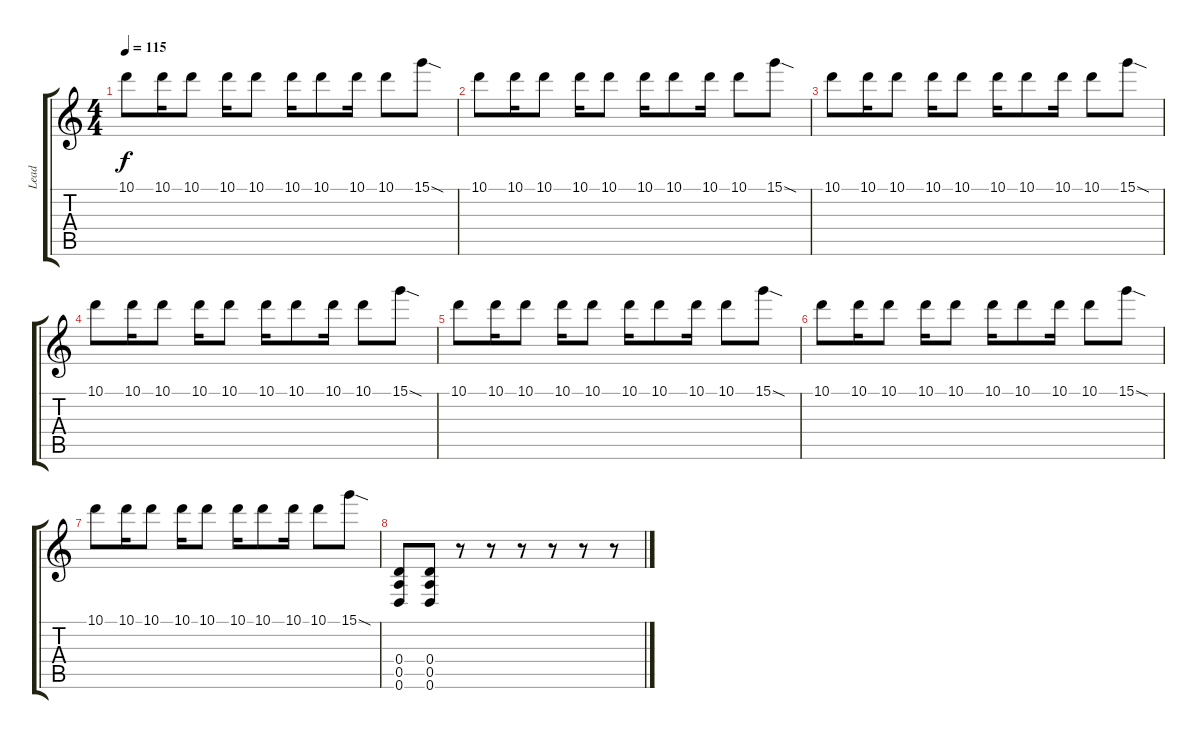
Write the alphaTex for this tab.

\track ("Lead" "Lead") {instrument distortionguitar}
\staff {score tabs}
\tuning (E4 B3 G3 D3 A2 D2) {hide}
\ts (4 4)
\tempo 115
\clef g2
\ks c
10.1.8{dy f} 10.1.16 10.1.8 10.1.16 10.1.8 10.1.16 10.1.8 10.1.16 10.1.8 15.1{sod}.8 |
10.1.8 10.1.16 10.1.8 10.1.16 10.1.8 10.1.16 10.1.8 10.1.16 10.1.8 15.1{sod}.8 |
10.1.8 10.1.16 10.1.8 10.1.16 10.1.8 10.1.16 10.1.8 10.1.16 10.1.8 15.1{sod}.8 |
10.1.8 10.1.16 10.1.8 10.1.16 10.1.8 10.1.16 10.1.8 10.1.16 10.1.8 15.1{sod}.8 |
10.1.8 10.1.16 10.1.8 10.1.16 10.1.8 10.1.16 10.1.8 10.1.16 10.1.8 15.1{sod}.8 |
10.1.8 10.1.16 10.1.8 10.1.16 10.1.8 10.1.16 10.1.8 10.1.16 10.1.8 15.1{sod}.8 |
10.1.8 10.1.16 10.1.8 10.1.16 10.1.8 10.1.16 10.1.8 10.1.16 10.1.8 15.1{sod}.8 |
(0.4 0.5 0.6).8 (0.4 0.5 0.6).8 r.8 r.8 r.8 r.8 r.8 r.8
